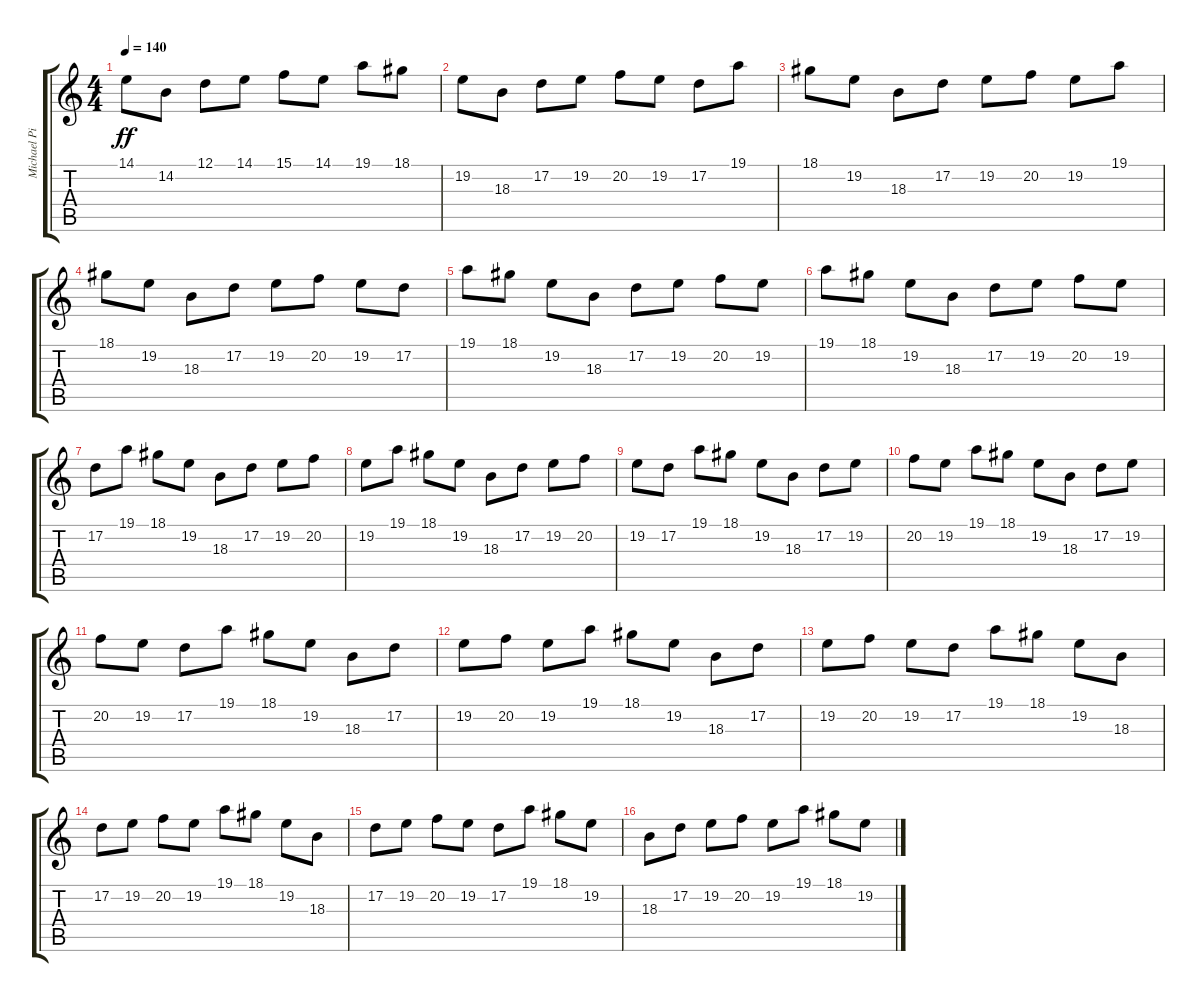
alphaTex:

\track ("Michael Pinella" "Michael Pi") {instrument harpsichord}
\staff {score tabs}
\tuning (D4 A3 F3 C3 G2 D2) {hide}
\ts (4 4)
\tempo 140
\clef g2
\ks c
14.1.8{dy ff instrument harpsichord} 14.2.8 12.1.8 14.1.8 15.1.8 14.1.8 19.1.8 18.1.8 |
19.2.8 18.3.8 17.2.8 19.2.8 20.2.8 19.2.8 17.2.8 19.1.8 |
18.1.8 19.2.8 18.3.8 17.2.8 19.2.8 20.2.8 19.2.8 19.1.8 |
18.1.8 19.2.8 18.3.8 17.2.8 19.2.8 20.2.8 19.2.8 17.2.8 |
19.1.8 18.1.8 19.2.8 18.3.8 17.2.8 19.2.8 20.2.8 19.2.8 |
19.1.8 18.1.8 19.2.8 18.3.8 17.2.8 19.2.8 20.2.8 19.2.8 |
17.2.8 19.1.8 18.1.8 19.2.8 18.3.8 17.2.8 19.2.8 20.2.8 |
19.2.8 19.1.8 18.1.8 19.2.8 18.3.8 17.2.8 19.2.8 20.2.8 |
19.2.8 17.2.8 19.1.8 18.1.8 19.2.8 18.3.8 17.2.8 19.2.8 |
20.2.8 19.2.8 19.1.8 18.1.8 19.2.8 18.3.8 17.2.8 19.2.8 |
20.2.8 19.2.8 17.2.8 19.1.8 18.1.8 19.2.8 18.3.8 17.2.8 |
19.2.8 20.2.8 19.2.8 19.1.8 18.1.8 19.2.8 18.3.8 17.2.8 |
19.2.8 20.2.8 19.2.8 17.2.8 19.1.8 18.1.8 19.2.8 18.3.8 |
17.2.8 19.2.8 20.2.8 19.2.8 19.1.8 18.1.8 19.2.8 18.3.8 |
17.2.8 19.2.8 20.2.8 19.2.8 17.2.8 19.1.8 18.1.8 19.2.8 |
18.3.8 17.2.8 19.2.8 20.2.8 19.2.8 19.1.8 18.1.8 19.2.8
